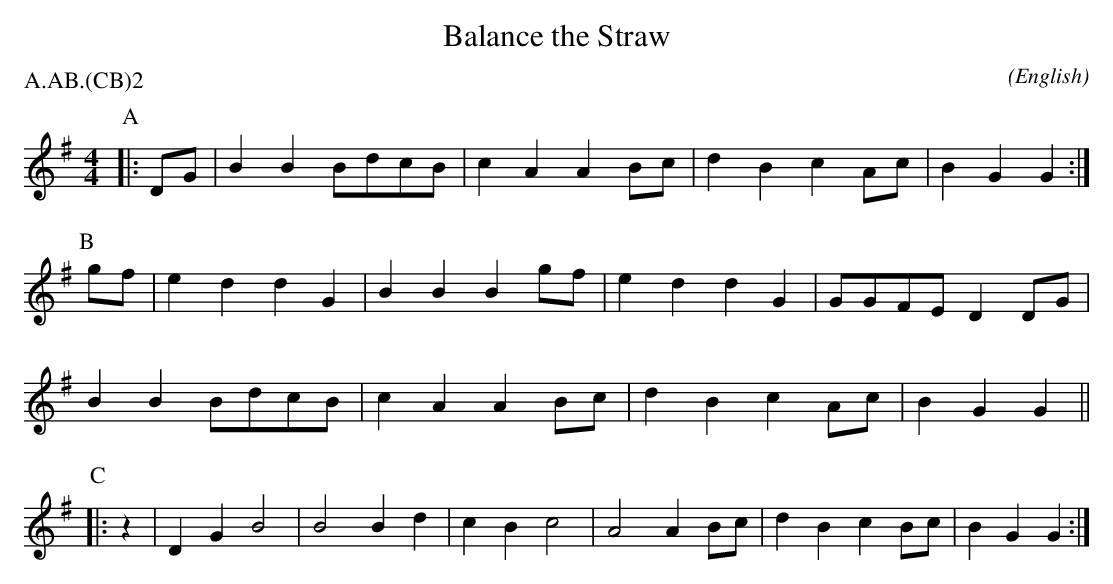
X:1
T:Balance the Straw
M:4/4
C:
O:English
P:A.AB.(CB)2
K:G
P:A
|: DG | B2 B2 BdcB  | c2 A2 A2 \
   Bc | d2 B2 c2 Ac | B2 G2 G2 :|\
P:B
   gf | e2 d2 d2 G2 | B2 B2 B2 \
   gf | e2 d2 d2 G2 | GGFE  D2 \
   DG | B2 B2 BdcB  | c2 A2 A2 \
   Bc | d2 B2 c2 Ac | B2 G2 G2 ||\
P:C
|: z2 | D2 G2 B4    | B4    B2 d2 | c2 B2 c4   | A4   A2 \
   Bc | d2 B2 c2 Bc | B2 G2 G2 :|
